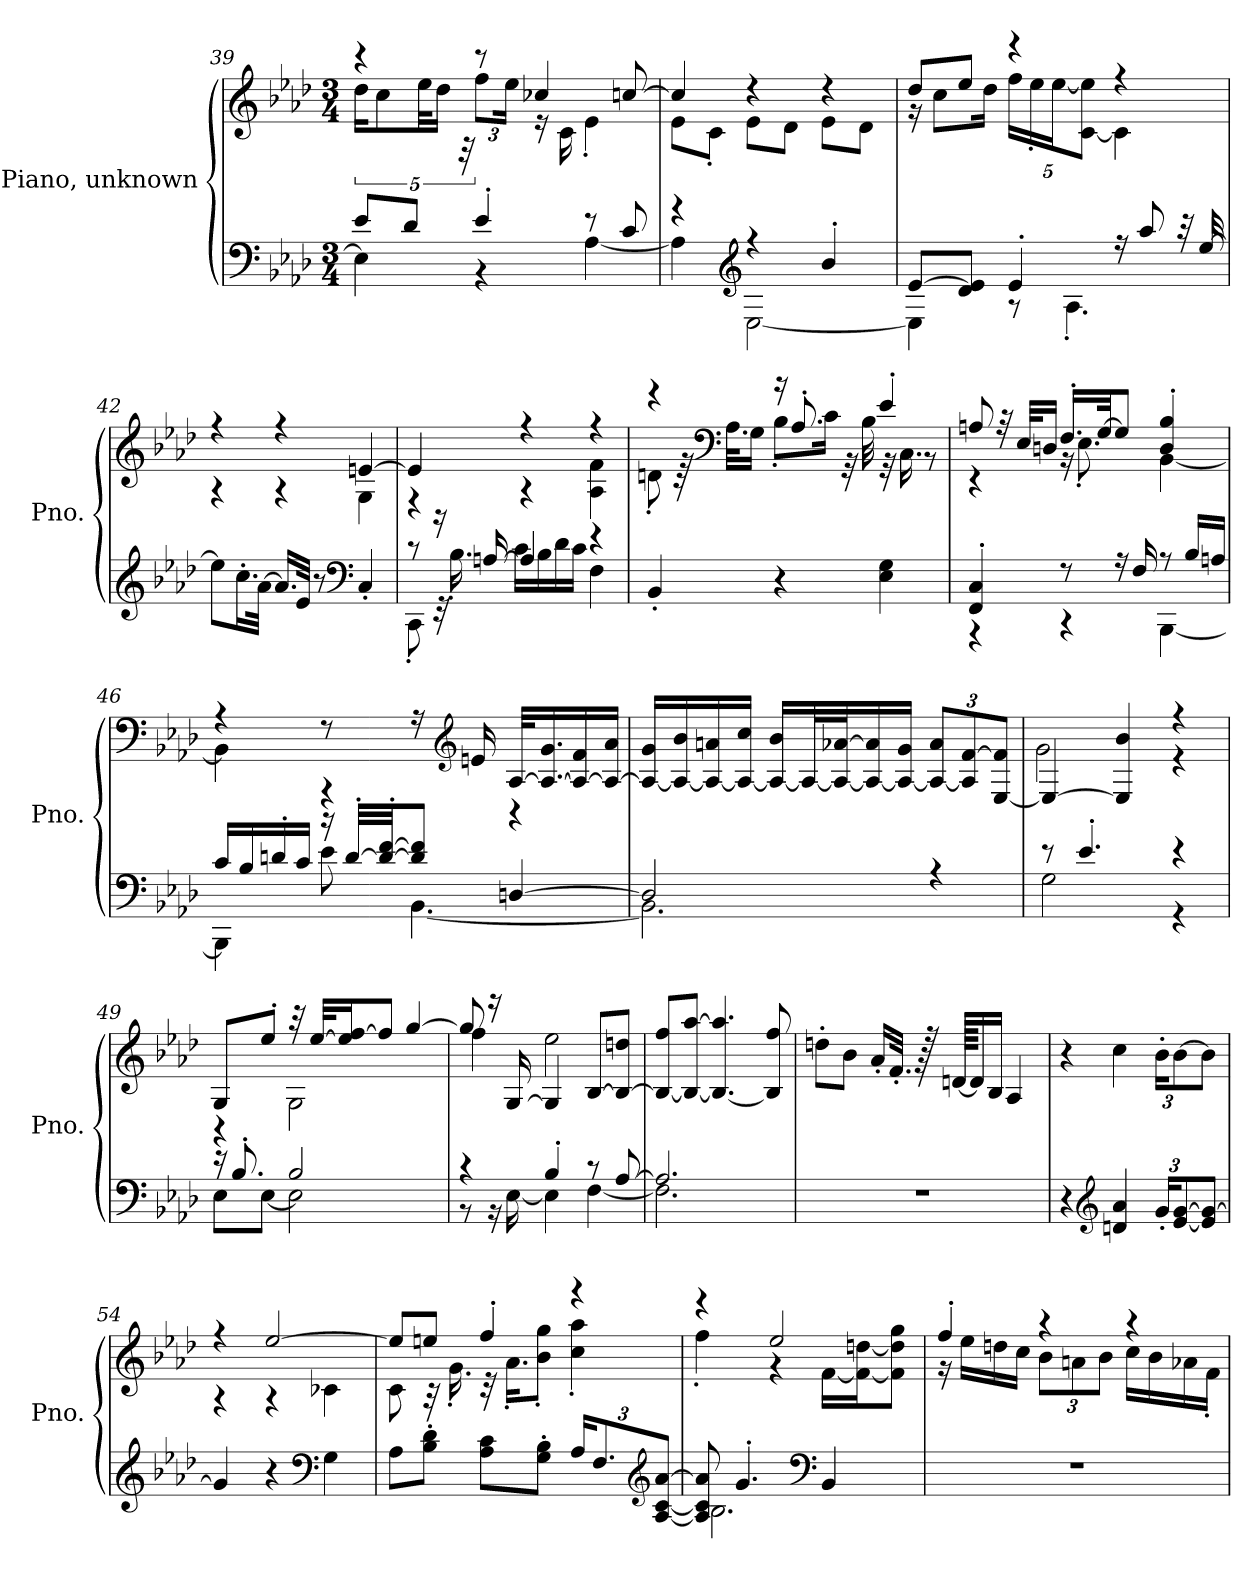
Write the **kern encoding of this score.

**kern	**kern
*part1	*part1
*staff2	*staff1
*I"Piano, unknown	*
*I'Pno.	*
*clefF4	*clefG2
*k[b-e-a-d-]	*k[b-e-a-d-]
*M3/4	*M3/4
=39	=39
*^	*^
8e-/L	4E-\]	4r	20dd-\KL
.	.	.	10cc\
8d-/J	.	.	.
.	.	.	40ee-\KL
.	.	.	20dd-\JJ
.	.	.	40r
*	*	*	*Xbrackettup
4e-'/	4r	8r	12ff\L
.	.	.	24ee-\Jk
.	.	4cc-X/	16r
.	.	.	16c\
8r	[4A-\	.	4e-'\
8c/	.	[8ccn/	.
=40	=40	=40	=40
4r	4A-\]	4cc/]	8e-\L
.	.	.	8c'\J
*clefG2	*	*	*
4r	[2E-\	4r	8e-\L
.	.	.	8d-\J
4b-'/	.	4r	8e-\L
.	.	.	8d-\J
!!LO:LB:g=z	!!
=41	=41	=41	=41
[8e-/L	4E-\]	8dd-/L	16r
.	.	.	8cc\L
8d-/ 8e-/]J	.	8ee-/J	.
.	.	.	16dd-\Jk
4e-'/	8r	4r	20ff\LL
.	.	.	20ee-'\
.	.	.	[20ee-\J
.	4.A-'\	.	.
.	.	.	[10c\ 10ee-\]J
16r	.	4r	4c\]
8aa-/	.	.	.
32r	.	.	.
[32ee-/	.	.	.
*v	*v	*	*
=42	=42	=42
8ee-\L]	4r	4r
16.cc'\L	.	.
[32a-\JJk	.	.
16.a-/LL]	4r	4r
32e-/JJk	.	.
8r	.	.
*clefF4	*	*
4C'/	[4en/	4G\
=43	=43	=43
*^	*	*
8r	8CC'\	4e/]	4r
16r	32r	.	.
.	16.B-'\	.	.
[16An/	.	.	.
4A/]	16c\LL	4r	4r
.	16B-\	.	.
.	16d-\	.	.
.	16c\JJ	.	.
4r	4F\	4r	4A-\ 4f\
*v	*v	*	*
!!LO:LB:g=z	!!
=44	=44	=44
4BB-'/	4r	8dn'\
.	.	64r
*	*clefF4	*
.	.	32.A-\KLL
.	.	16G\JJ
4r	16r	8B-'\L
.	8.A-'/	.
.	.	16c\Jk
.	.	32r
.	.	32B-\
4E-\ 4G\	4e-'/	32r
.	.	16.C\
.	.	8r
=45	=45	=45
*^	*	*
4FF/' 4C/'	4r	8An/	4r
.	.	32r	.
.	.	32E-/KLL	.
.	.	16Dn/JJ	.
8r	4r	16.F'/LL	16r
.	.	.	8.E-'\
.	.	[32G/JK	.
16r	.	8G/J]	.
16F/	.	.	.
8r	[4BBB-\	4D/' 4B-/'	[4BB-\
16B-/LL	.	.	.
16An/JJ	.	.	.
!!LO:LB:g=z	!!
=46	=46	=46	=46
16c/LL	4BBB-\]	4r	4BB-\]
16B-/	.	.	.
16dn'/	.	.	.
16c/JJ	.	.	.
16r	8e-\	8r	4r
[32d'/LLL	.	.	.
32d/_' [32f/'JJ	.	.	.
8d/] 8f/]J	[4.BB-\	16r	.
*	*	*clefG2	*
.	.	16en/	.
[4Dn/	.	[32A-/KLL	4r
.	.	16.A-/_ 16.g/	.
.	.	16A-/_ 16f/	.
.	.	16A-/_ 16a-/JJ	.
*	*	*v	*v
=47	=47	=47
2D/]	2.BB-\]	16A-/_ 16g/LL
.	.	16A-/_ 16b-/
.	.	16A-/_ 16an/
.	.	16A-/_ 16cc/JJ
.	.	16A-/_ 16b-/LL
.	.	32A-/L_
.	.	32A-/_ [32a-X/J
.	.	16A-/_ 16a-/]
.	.	16A-/_ 16g/JJ
4r	.	12A-/_ 12a-/L
.	.	12A-/] [12f/
.	.	[12E-/ 12f/]J
!!LO:PB:g=z
=48	=48	=48
*	*	*^
8r	2G\	4E-/_	2g\
4.e-'/	.	.	.
.	.	4E-/] 4b-/	.
4r	4r	4r	4r
=49	=49	=49	=49
16r	8E-\L	8G/L	4r
8.B-'/	.	.	.
.	[8E-\J	8ee-'/J	.
2B-/	2E-\]	32r	2G\
.	.	[32ee-/KLL	.
.	.	16ee-/] [16ff/J	.
.	.	8ff/J]	.
.	.	[4gg/	.
=50	=50	=50	=50
4r	8r	8gg/]	4ff\
.	16r	16r	.
.	[16E-\	[16G/	.
4B-'/	4E-\]	4G/]	2ee-\
8r	[4F\	[8B-/L	.
[8A-/	.	8B-/_ 8ddn/J	.
*	*	*v	*v
=51	=51	=51
2.A-/]	2.F\]	8B-/_ 8ff/L
.	.	8B-/_ [8aa-/J
.	.	4.B-/_ 4.aa-/]
.	.	8B-/] 8ff/
*v	*v	*
!!LO:LB:g=z
=52	=52
2.r	8ddn'\L
.	8b-\J
.	16a-'/LL
.	32.f'/JJk
.	128r
.	[128dn/KKKLL
.	16d/]
.	16B-/JJ
.	4A-/
=53	=53
4r	4r
*clefG2	*
4dn/ 4a-/	4cc\
*Xbrackettup	*
24g'/KL	24b-'\KL
[12e-/ [12g/	[12b-\
8e-/] 8g/_J	8b-\J]
=54	=54
*	*^
4g/]	4r	4r
4r	[2ee-/	4r
*clefF4	*	*
4G\	.	4c-X\
=55	=55	=55
8A-\L	8ee-/L]	8c\
8B-\' 8d-\'J	8een/J	32r
.	.	16.g'\
8A-\ 8c\L	4ff'/	32r
.	.	16.a-'\KL
8G\' 8B-\'J	.	8b-\' 8gg\'J
24A-/KL	4r	4cc\' 4aa-\'
12.F/	.	.
*clefG2	*	*
[12A-/ [12c/ [12a-/J	.	.
!!LO:LB:g=z	!!
=56	=56	=56
*^	*	*
8A-/] 8c/] 8a-/]	2.B-\	4r	4ff'\
4.g'/	.	.	.
.	.	2ee-/	4r
*clefF4	*	*	*
4BB-/	.	.	[16f\LL
.	.	.	16f\_ [16ddn\J
.	.	.	8f\] 8dd\] 8gg\J
*v	*v	*	*
=57	=57	=57
2.r	4ff'/	16r
.	.	16ee-\LL
.	.	16ddn\
.	.	16cc\JJ
.	4r	12b-\L
.	.	12an\
.	.	12b-\J
.	4r	16cc\LL
.	.	16b-\
.	.	16a-X\
.	.	16f'\JJ
*	*v	*v
=	=
*-	*-
